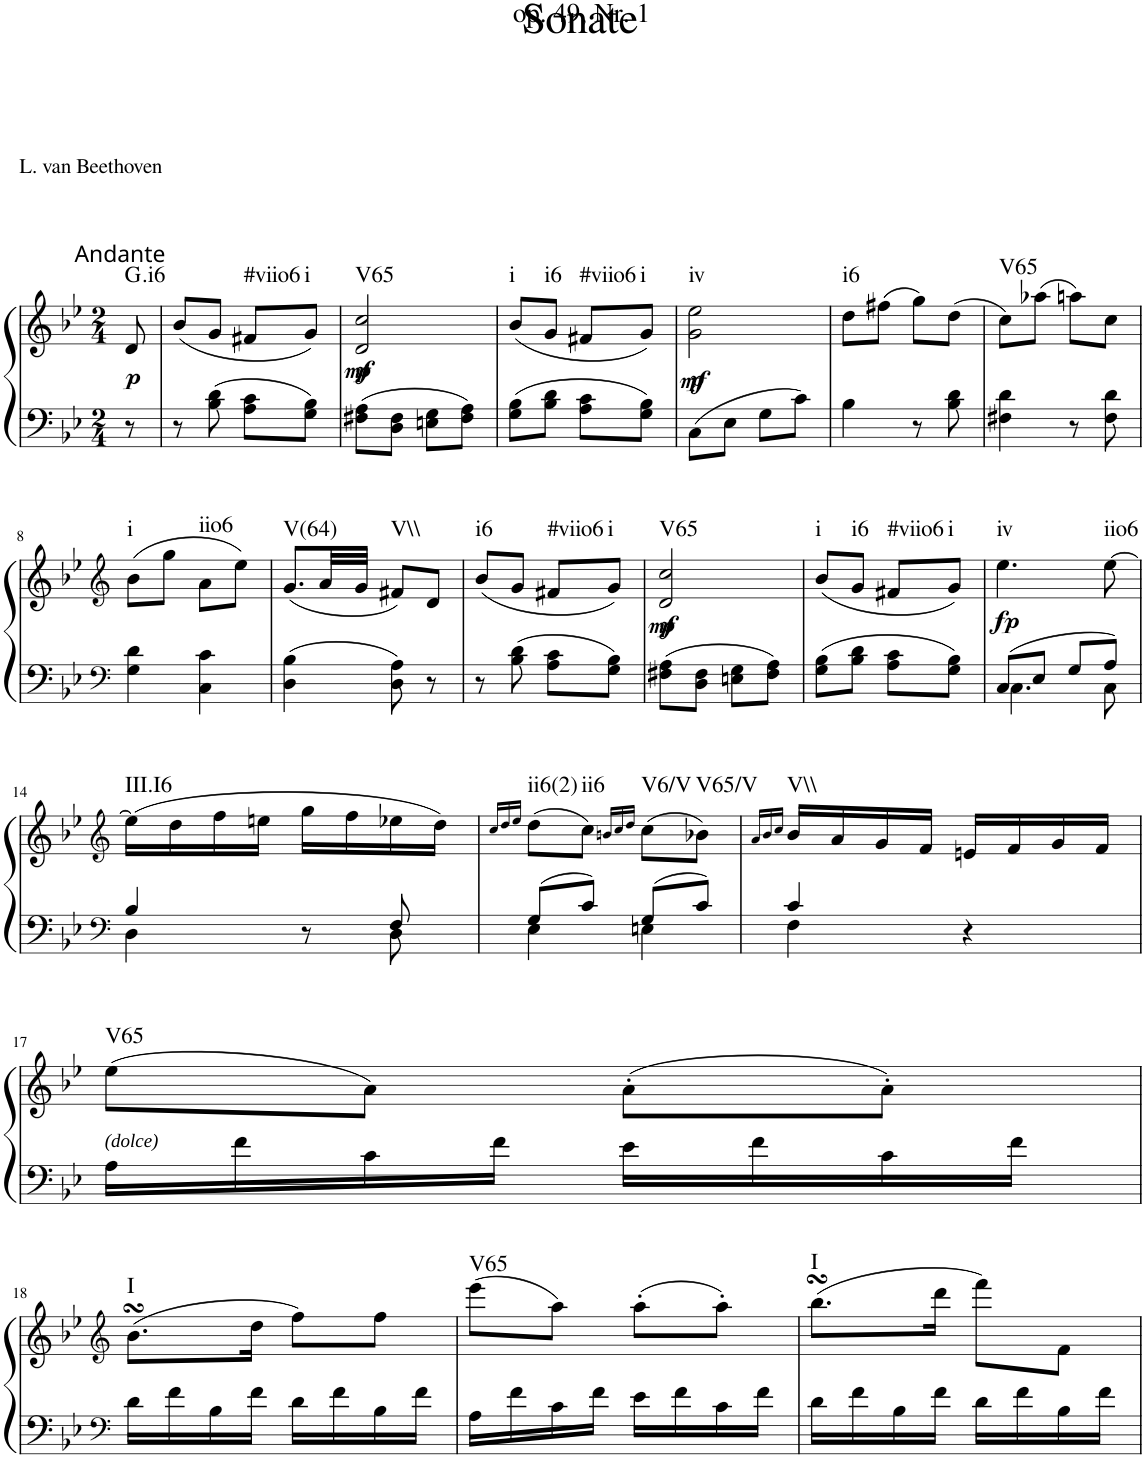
**kern	**kern	**dynam	**harte
*part1	*part1	*part1	*part1
*staff2	*staff1	*staff1/2	*
*I"Klavier linke Hand	*	*	*
*clefF4	*clefG2	*	*
*k[b-e-]	*k[b-e-]	*	*
*M2/4	*M2/4	*	*
=1	=1	=1	=1
!	!LO:TX:a:t=Andante	!	!
!	!	!LO:DY:b	!LO:H:kt=.i
8r	8d/	p	.
=2	=2	=2	=2
8r	(8b-/L	.	.
8B-\ 8d\	8g/J	.	.
!	!	!	!LO:H:kt=#viio6
8A\ 8c\L	8f#X/L	.	N
!	!	!	!LO:H:kt=i
8G\ 8B-\J	8g/J)	.	N
=3	=3	=3	=3
!	!	!LO:DY:b	!
!	!	!LO:DY:n=1:b	!LO:H:kt=V65
8F#X\ 8A\L	2d/ 2cc/	mf p	N
8D\ 8F#\J	.	.	.
8En\ 8G\L	.	.	.
8F#\ 8A\J	.	.	.
=4	=4	=4	=4
!	!	!	!LO:H:kt=i
8G\ 8B-\L	(8b-/L	.	N
!	!	!	!LO:H:kt=i6
8B-\ 8d\J	8g/J	.	N
!	!	!	!LO:H:kt=#viio6
8A\ 8c\L	8f#X/L	.	N
!	!	!	!LO:H:kt=i
8G\ 8B-\J	8g/J)	.	N
=5	=5	=5	=5
!	!	!LO:DY:b	!
!	!	!LO:DY:n=1:b	!LO:H:kt=iv
8C\L	2g\ 2ee-\	mf p	N
8E-\J	.	.	.
8G\L	.	.	.
8c\J	.	.	.
=6	=6	=6	=6
!	!	!	!LO:H:kt=i6
4B-\	8dd\L	.	N
.	(8ff#X\J	.	.
8r	8gg\L)	.	.
8B-\ 8d\	(8dd\J	.	.
=7	=7	=7	=7
!	!	!	!LO:H:kt=V65
4F#X\ 4d\	8cc\L)	.	N
.	(8aa-X\J	.	.
8r	8aan\L)	.	.
8F#\ 8d\	8cc\J	.	.
!!LO:LB:g=z
=8	=8	=8	=8
*clefF4	*clefG2	*	*
!	!	!	!LO:H:kt=i
4G\ 4d\	(8b-\L	.	N
.	8gg\J	.	.
!	!	!	!LO:H:kt=iio6
4C\ 4c\	8a\L	.	N
.	8ee-\J)	.	.
=9	=9	=9	=9
!	!	!	!LO:H:kt=V(64)
4D\ 4B-\	(8.g/L	.	N
.	32a/LL	.	.
.	32g/JJJ	.	.
!	!	!	!LO:H:kt=V\\
8D\ 8A\	8f#X/L)	.	N
8r	8d/J	.	.
=10	=10	=10	=10
!	!	!	!LO:H:kt=i6
8r	(8b-/L	.	N
8B-\ 8d\	8g/J	.	.
!	!	!	!LO:H:kt=#viio6
8A\ 8c\L	8f#X/L	.	N
!	!	!	!LO:H:kt=i
8G\ 8B-\J	8g/J)	.	N
=11	=11	=11	=11
!	!	!LO:DY:b	!
!	!	!LO:DY:n=1:b	!LO:H:kt=V65
8F#X\ 8A\L	2d/ 2cc/	mf p	N
8D\ 8F#\J	.	.	.
8En\ 8G\L	.	.	.
8F#\ 8A\J	.	.	.
=12	=12	=12	=12
!	!	!	!LO:H:kt=i
8G\ 8B-\L	(8b-/L	.	N
!	!	!	!LO:H:kt=i6
8B-\ 8d\J	8g/J	.	N
!	!	!	!LO:H:kt=#viio6
8A\ 8c\L	8f#X/L	.	N
!	!	!	!LO:H:kt=i
8G\ 8B-\J	8g/J)	.	N
=13	=13	=13	=13
*^	*	*	*
!	!	!	!LO:DY:b	!LO:H:kt=iv
8C/L	4.C\	4.ee-\	fp	N
8E-/J	.	.	.	.
8G/L	.	.	.	.
!	!	!	!	!LO:H:kt=iio6
8A/J	8C\	[8ee-\	.	N
!!LO:LB:g=z
=14	=14	=14	=14	=14
*clefF4	*	*clefG2	*	*
!	!	!	!	!LO:H:kt=III.I6
4B-/	4D\	(16ee-\LL]	.	N
.	.	16dd\	.	.
.	.	16ff\	.	.
.	.	16een\JJ	.	.
8r	8ryy	16gg\LL	.	.
.	.	16ff\	.	.
8F/	8D\	16ee-X\	.	.
.	.	16dd\JJ)	.	.
=15	=15	=15	=15	=15
.	.	16qcc/LL	.	.
.	.	16qdd/	.	.
.	.	16qee-/JJ	.	.
!	!	!	!	!LO:H:kt=ii6(2)
8G/L	4E-\	(8dd\L	.	N
!	!	!	!	!LO:H:kt=ii6
8c/J	.	8cc\J)	.	N
.	.	16qbn/LL	.	.
.	.	16qcc/	.	.
.	.	16qdd/JJ	.	.
!	!	!	!	!LO:H:kt=V6/V
8G/L	4En\	(8cc\L	.	N
!	!	!	!	!LO:H:kt=V65/V
8c/J	.	8b-X\J)	.	N
=16	=16	=16	=16	=16
.	.	16qa/LL	.	.
.	.	16qb-/	.	.
.	.	16qcc/JJ	.	.
!	!	!	!	!LO:H:kt=V\\
4c/	4F\	16b-/LL	.	N
.	.	16a/	.	.
.	.	16g/	.	.
.	.	16f/JJ	.	.
4r	4ryy	16en/LL	.	.
.	.	16f/	.	.
.	.	16g/	.	.
.	.	16f/JJ	.	.
!!LO:LB:g=z
=17	=17	=17	=17	=17
!	!	!LO:TX:b:i:t=(dolce)	!	!LO:H:kt=V65
2ryy	16A\LL	(8ee-\L	.	N
.	16f\	.	.	.
.	16c\	8a\J)	.	.
.	16f\JJ	.	.	.
.	16e-\LL	(8a'\L	.	.
.	16f\	.	.	.
.	16c\	8a'\J)	.	.
.	16f\JJ	.	.	.
*v	*v	*	*	*
!!LO:LB:g=z
=18	=18	=18	=18
*clefF4	*clefG2	*	*
*^	*	*	*
!	!	!	!	!LO:H:kt=I
*v	*v	*	*	*
16d\LL	(8.b-sSSs\L	.	N
16f\	.	.	.
16B-\	.	.	.
16f\JJ	16dd\Jk	.	.
16d\LL	8ff\L)	.	.
16f\	.	.	.
16B-\	8ff\J	.	.
16f\JJ	.	.	.
=19	=19	=19	=19
!	!	!	!LO:H:kt=V65
16A\LL	(8eee-\L	.	N
16f\	.	.	.
16c\	8aa\J)	.	.
16f\JJ	.	.	.
16e-\LL	(8aa'\L	.	.
16f\	.	.	.
16c\	8aa'\J)	.	.
16f\JJ	.	.	.
=20	=20	=20	=20
!	!	!	!LO:H:kt=I
16d\LL	(8.bb-sSSs\L	.	N
16f\	.	.	.
16B-\	.	.	.
16f\JJ	16ddd\Jk	.	.
16d\LL	8fff\L)	.	.
16f\	.	.	.
16B-\	8f\J	.	.
16f\JJ	.	.	.
=	=	=	=
*-	*-	*-	*-
